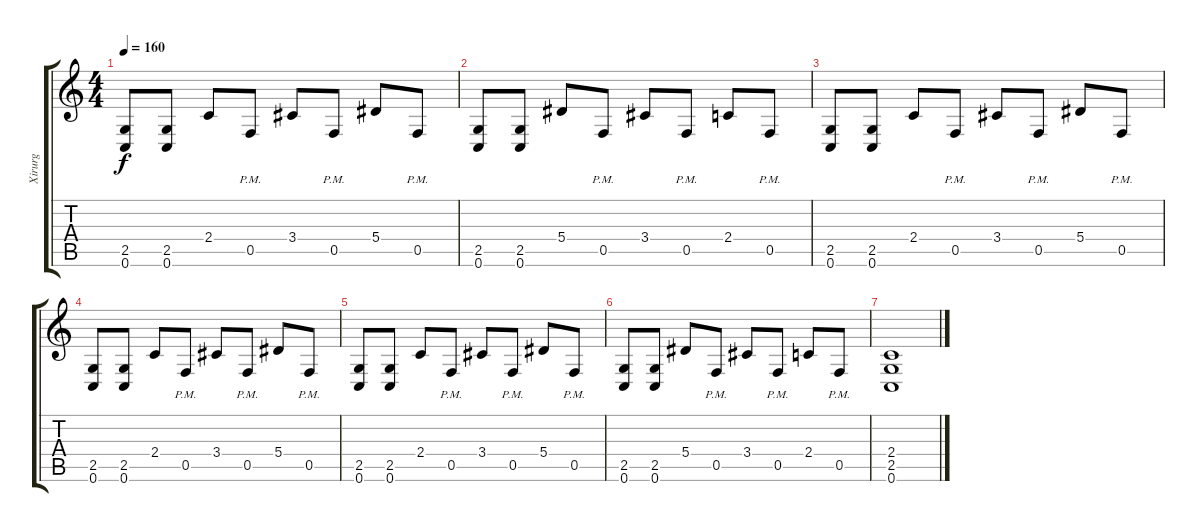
\track ("Xirurg" "Xirurg") {instrument distortionguitar}
\staff {score tabs}
\tuning (C4 G3 Eb3 Bb2 F2 C2) {hide}
\ts (4 4)
\tempo 160
\clef g2
\ks c
(2.5 0.6).8{dy f} (2.5 0.6).8 2.4.8 0.5{pm}.8 3.4.8 0.5{pm}.8 5.4.8 0.5{pm}.8 |
(2.5 0.6).8 (2.5 0.6).8 5.4.8 0.5{pm}.8 3.4.8 0.5{pm}.8 2.4.8 0.5{pm}.8 |
(2.5 0.6).8 (2.5 0.6).8 2.4.8 0.5{pm}.8 3.4.8 0.5{pm}.8 5.4.8 0.5{pm}.8 |
(2.5 0.6).8 (2.5 0.6).8 2.4.8 0.5{pm}.8 3.4.8 0.5{pm}.8 5.4.8 0.5{pm}.8 |
(2.5 0.6).8 (2.5 0.6).8 2.4.8 0.5{pm}.8 3.4.8 0.5{pm}.8 5.4.8 0.5{pm}.8 |
(2.5 0.6).8 (2.5 0.6).8 5.4.8 0.5{pm}.8 3.4.8 0.5{pm}.8 2.4.8 0.5{pm}.8 |
(2.4 2.5 0.6).1
